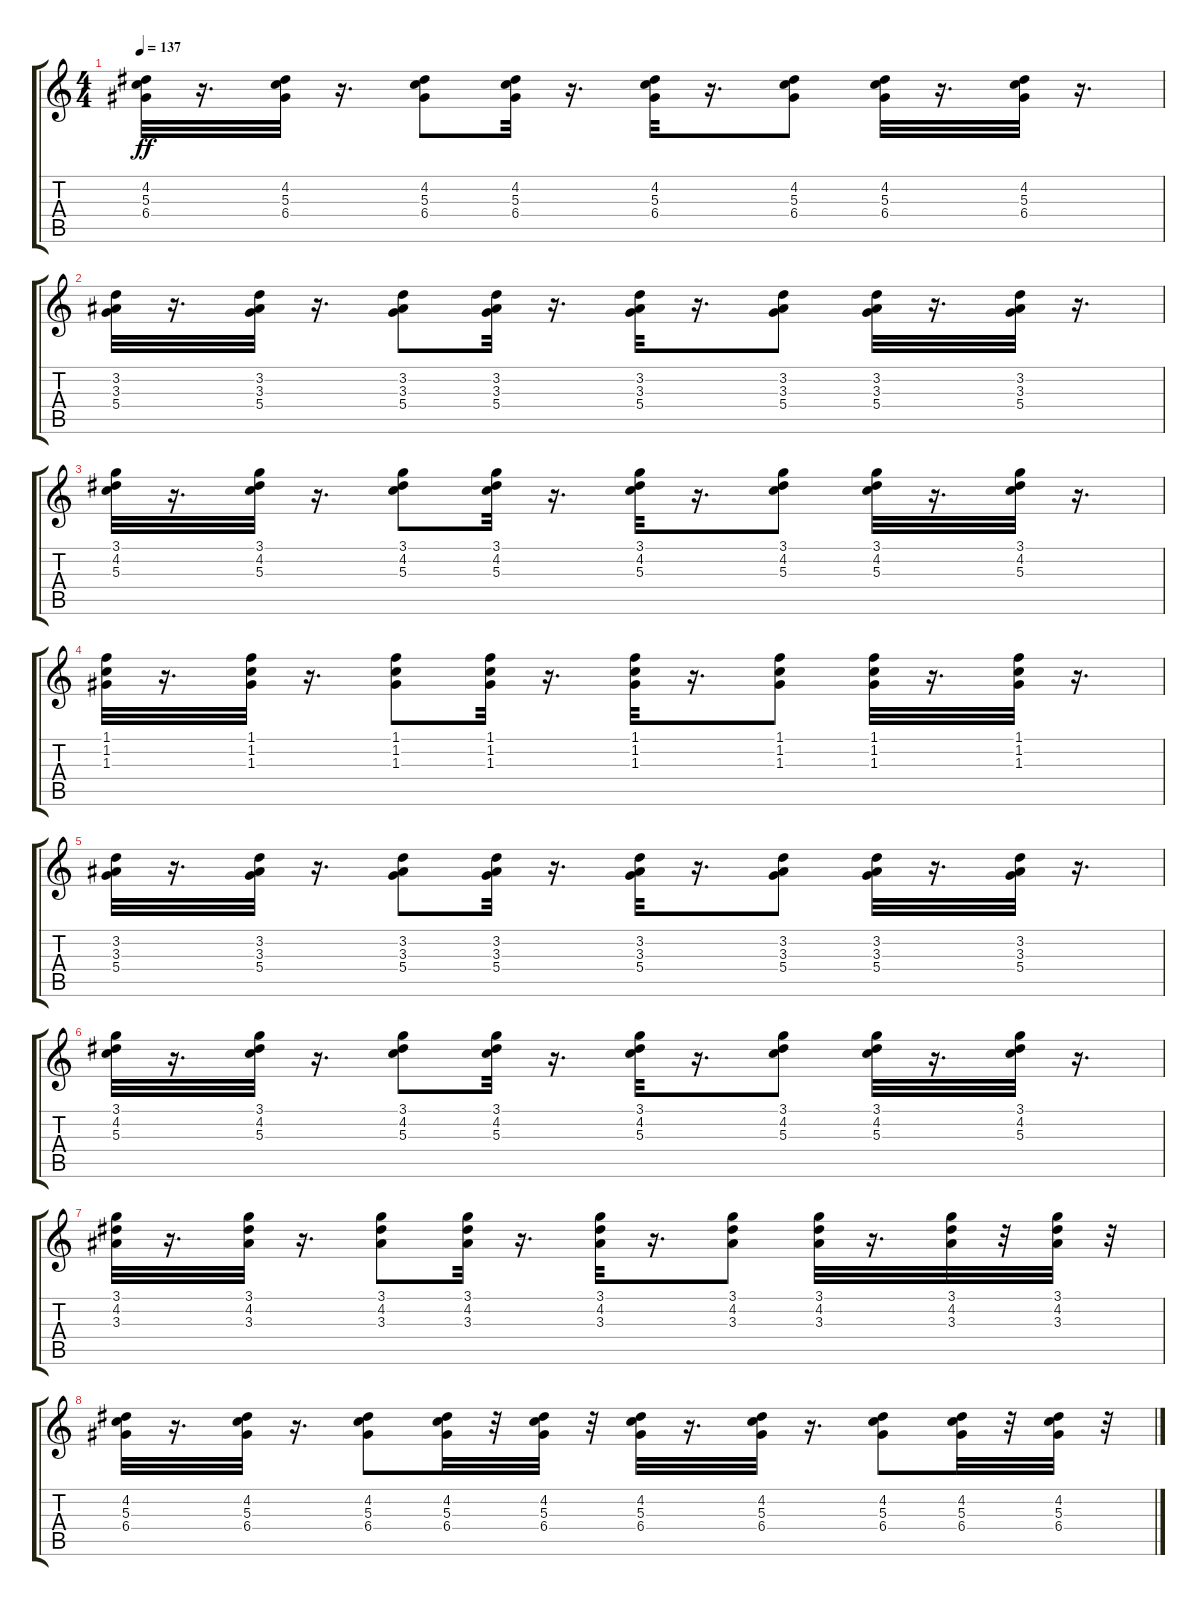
\track "" {instrument distortionguitar}
\staff {score tabs}
\tuning (E4 B3 G3 D3 A2 E2) {hide}
\ts (4 4)
\tempo 137
\clef g2
\ks c
(4.2 5.3 6.4).32{dy ff} r.16{d} (4.2 5.3 6.4).32 r.16{d} (4.2 5.3 6.4).8 (4.2 5.3 6.4).32 r.16{d} (4.2 5.3 6.4).32 r.16{d} (4.2 5.3 6.4).8 (4.2 5.3 6.4).32 r.16{d} (4.2 5.3 6.4).32 r.16{d} |
(3.2 3.3 5.4).32 r.16{d} (3.2 3.3 5.4).32 r.16{d} (3.2 3.3 5.4).8 (3.2 3.3 5.4).32 r.16{d} (3.2 3.3 5.4).32 r.16{d} (3.2 3.3 5.4).8 (3.2 3.3 5.4).32 r.16{d} (3.2 3.3 5.4).32 r.16{d} |
(3.1 4.2 5.3).32 r.16{d} (3.1 4.2 5.3).32 r.16{d} (3.1 4.2 5.3).8 (3.1 4.2 5.3).32 r.16{d} (3.1 4.2 5.3).32 r.16{d} (3.1 4.2 5.3).8 (3.1 4.2 5.3).32 r.16{d} (3.1 4.2 5.3).32 r.16{d} |
(1.1 1.2 1.3).32 r.16{d} (1.1 1.2 1.3).32 r.16{d} (1.1 1.2 1.3).8 (1.1 1.2 1.3).32 r.16{d} (1.1 1.2 1.3).32 r.16{d} (1.1 1.2 1.3).8 (1.1 1.2 1.3).32 r.16{d} (1.1 1.2 1.3).32 r.16{d} |
(3.2 3.3 5.4).32 r.16{d} (3.2 3.3 5.4).32 r.16{d} (3.2 3.3 5.4).8 (3.2 3.3 5.4).32 r.16{d} (3.2 3.3 5.4).32 r.16{d} (3.2 3.3 5.4).8 (3.2 3.3 5.4).32 r.16{d} (3.2 3.3 5.4).32 r.16{d} |
(3.1 4.2 5.3).32 r.16{d} (3.1 4.2 5.3).32 r.16{d} (3.1 4.2 5.3).8 (3.1 4.2 5.3).32 r.16{d} (3.1 4.2 5.3).32 r.16{d} (3.1 4.2 5.3).8 (3.1 4.2 5.3).32 r.16{d} (3.1 4.2 5.3).32 r.16{d} |
(3.1 4.2 3.3).32 r.16{d} (3.1 4.2 3.3).32 r.16{d} (3.1 4.2 3.3).8 (3.1 4.2 3.3).32 r.16{d} (3.1 4.2 3.3).32 r.16{d} (3.1 4.2 3.3).8 (3.1 4.2 3.3).32 r.16{d} (3.1 4.2 3.3).32 r.32 (3.1 4.2 3.3).32 r.32 |
(4.2 5.3 6.4).32 r.16{d} (4.2 5.3 6.4).32 r.16{d} (4.2 5.3 6.4).8 (4.2 5.3 6.4).32 r.32 (4.2 5.3 6.4).32 r.32 (4.2 5.3 6.4).32 r.16{d} (4.2 5.3 6.4).32 r.16{d} (4.2 5.3 6.4).8 (4.2 5.3 6.4).32 r.32 (4.2 5.3 6.4).32 r.32
